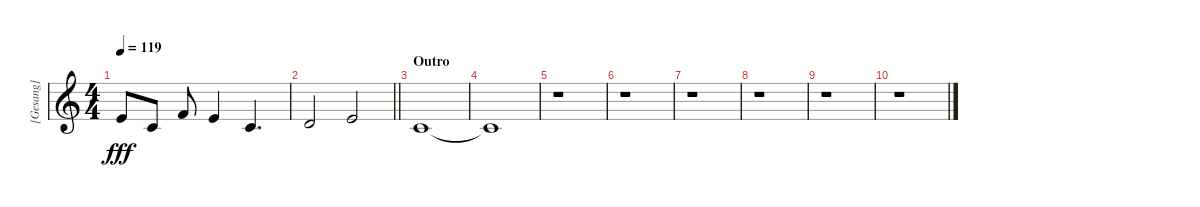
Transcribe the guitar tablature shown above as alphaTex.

\track ("[Gesang]" "[Gesang]") {instrument tenorsax}
\staff {score}
\tuning (E4 B3 G3 D3 A2 E2) {hide}
\ts (4 4)
\tempo 119
\clef g2
\ks c
5.2.8{dy fff} 1.2.8 6.2.8 5.2.4 1.2.4{d} |
\barLineRight lightlight
3.2.2 5.2.2 |
\section ("" "Outro")
1.2.1 |
1.2{t}.1 |
r.1 |
r.1 |
r.1 |
r.1 |
r.1 |
r.1
